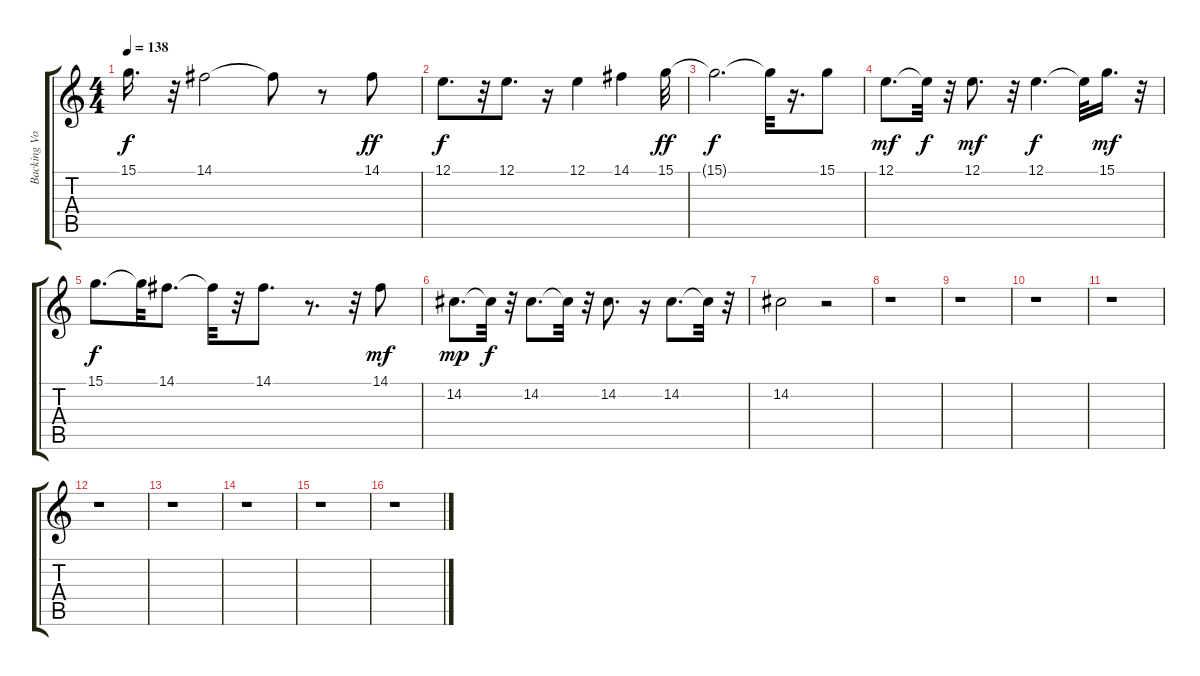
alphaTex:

\track ("Backing Vocal" "Backing Vo") {instrument oboe}
\staff {score tabs}
\tuning (E4 B3 G3 D3 A2 E2) {hide}
\ts (4 4)
\tempo 138
\clef g2
\ks c
15.1.16{d dy f} r.32 14.1.2 14.1{t}.8 r.8 14.1.8{dy ff} |
12.1.8{d dy f} r.32 12.1.8{d} r.16 12.1.4 14.1.4 15.1.32{dy ff} |
15.1{t}.2{d dy f} 15.1{t}.32 r.16{d} 15.1.8 |
12.1.8{d dy mf} 12.1{t}.32{dy f} r.32 12.1.8{d dy mf} r.32 12.1.4{d dy f} 12.1{t}.32 15.1.16{d dy mf} r.32 |
15.1.8{d dy f} 15.1{t}.32 14.1.8{d} 14.1{t}.32 r.32 14.1.8{d} r.8{d} r.32 14.1.8{dy mf} |
14.2.8{d dy mp} 14.2{t}.32{dy f} r.32 14.2.8{d} 14.2{t}.32 r.32 14.2.8{d} r.16 14.2.8{d} 14.2{t}.32 r.32 |
14.2.2 r.2 |
r.1 |
r.1 |
r.1 |
r.1 |
r.1 |
r.1 |
r.1 |
r.1 |
r.1
